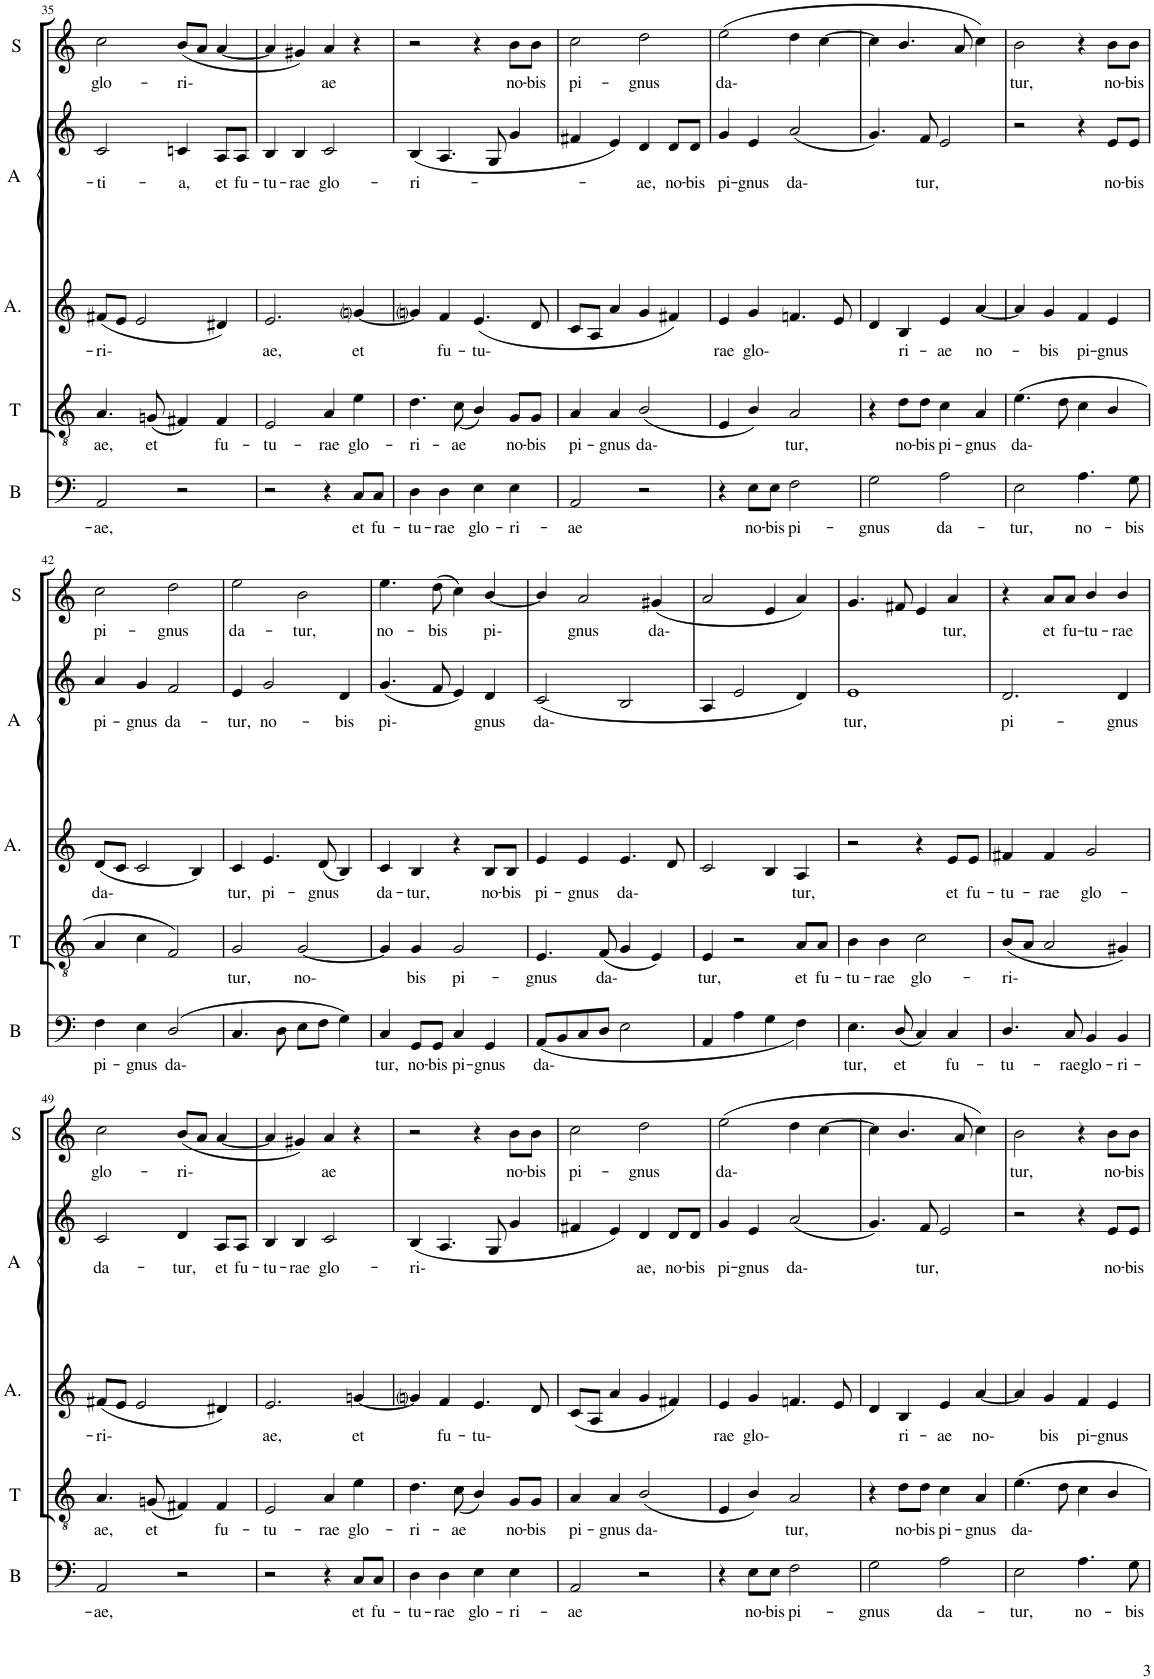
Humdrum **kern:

**kern	**text	**kern	**text	**kern	**text	**kern	**kern	**text	**kern	**text
*part5	*part5	*part4	*part4	*part3	*part3	*part2	*part2	*part2	*part1	*part1
*staff6	*staff6	*staff5	*staff5	*staff4	*staff4	*staff3	*staff2	*staff2	*staff1	*staff1
*I"Bass	*	*I"Tenor	*	*I"Alto	*	*I"Alto 1	*	*	*I"Soprano	*
*I'B	*	*I'T	*	*I'A.	*	*I'A	*	*	*I'S	*
!!LO:PB:g=z
*clefF4	*	*clefGv2	*	*clefG2	*	*clefG2	*clefG2	*	*clefG2	*
*k[]	*	*k[]	*	*k[]	*	*k[]	*k[]	*	*k[]	*
*M2/2	*	*M2/2	*	*M2/2	*	*M2/2	*M2/2	*	*M2/2	*
*met(c|)	*	*met(c|)	*	*met(c|)	*	*met(c|)	*met(c|)	*	*met(c|)	*
=35	=35	=35	=35	=35	=35	=35	=35	=35	=35	=35
!	!LO:LY:b	!	!LO:LY:b	!	!LO:LY:b	!	!	!LO:LY:b	!	!LO:LY:b
2AA/	-ae,	4.A/	ae,	(<8f#X/L	-ri-	1r	2c/	-ti-	2cc\	glo-
.	.	.	.	8e/J	.	.	.	.	.	.
.	.	.	.	2e/	.	.	.	.	.	.
!	!	!	!LO:LY:b	!	!	!	!	!	!	!
.	.	(<8Gn/	et	.	.	.	.	.	.	.
!	!	!	!	!	!	!	!	!LO:LY:b	!	!LO:LY:b
2r	.	4F#X/)	.	.	.	.	4cn/	-a,	(<8b/L	-ri-
.	.	.	.	.	.	.	.	.	8a/J	.
!	!	!	!LO:LY:b	!	!	!	!	!LO:LY:b	!	!
.	.	4F#/	fu-	4d#X/)	.	.	8A/L	et	[4a/	.
!	!	!	!	!	!	!	!	!LO:LY:b	!	!
.	.	.	.	.	.	.	8A/J	fu-	.	.
=36	=36	=36	=36	=36	=36	=36	=36	=36	=36	=36
!	!	!	!LO:LY:b	!	!LO:LY:b	!	!	!LO:LY:b	!	!
2r	.	2E/	-tu-	2.e/	-ae,	1r	4B/	tu-	4a/]	.
!	!	!	!	!	!	!	!	!LO:LY:b	!	!
.	.	.	.	.	.	.	4B/	-rae	4g#X/)	.
!	!	!	!LO:LY:b	!	!	!	!	!LO:LY:b	!	!LO:LY:b
4r	.	4A/	-rae	.	.	.	2c/	glo-	4a/	ae
!	!LO:LY:b	!	!LO:LY:b	!	!LO:LY:b	!	!	!	!	!
8C/L	et	4e\	glo-	[4gni/	et	.	.	.	4r	.
!	!LO:LY:b	!	!	!	!	!	!	!	!	!
8C/J	fu-	.	.	.	.	.	.	.	.	.
=37	=37	=37	=37	=37	=37	=37	=37	=37	=37	=37
!	!LO:LY:b	!	!LO:LY:b	!	!	!	!	!LO:LY:b	!	!
4D\	-tu-	4.d\	-ri-	4gni/]	.	1r	(<4B/	ri-	2r	.
!	!LO:LY:b	!	!	!	!LO:LY:b	!	!	!	!	!
4D\	-rae	.	.	4f/	-fu-	.	4.A/	.	.	.
!	!	!	!LO:LY:b	!	!	!	!	!	!	!
.	.	(<8c\	-ae	.	.	.	.	.	.	.
!	!LO:LY:b	!	!	!	!LO:LY:b	!	!	!	!	!
4E\	glo-	4B/)	.	(<4.e/	-tu-	.	.	.	4r	.
.	.	.	.	.	.	.	8G/	.	.	.
!	!LO:LY:b	!	!LO:LY:b	!	!	!	!	!	!	!LO:LY:b
4E\	-ri-	8G/L	no-	.	.	.	4g/	.	8b\L	no-
!	!	!	!LO:LY:b	!	!	!	!	!	!	!LO:LY:b
.	.	8G/J	-bis	8d/	.	.	.	.	8b\J	-bis
=38	=38	=38	=38	=38	=38	=38	=38	=38	=38	=38
!	!LO:LY:b	!	!LO:LY:b	!	!	!	!	!	!	!LO:LY:b
2AA/	-ae	4A/	pi-	8c/L	.	1r	4f#X/	.	2cc\	pi-
.	.	.	.	8A/J	.	.	.	.	.	.
!	!	!	!LO:LY:b	!	!	!	!	!	!	!
.	.	4A/	-gnus	4a/	.	.	4e/)	.	.	.
!	!	!	!LO:LY:b	!	!	!	!	!LO:LY:b	!	!LO:LY:b
2r	.	(<2B/	da-	4g/	.	.	4d/	ae,	2dd\	-gnus
!	!	!	!	!	!	!	!	!LO:LY:b	!	!
.	.	.	.	4f#X/)	.	.	8d/L	no-	.	.
!	!	!	!	!	!	!	!	!LO:LY:b	!	!
.	.	.	.	.	.	.	8d/J	-bis	.	.
=39	=39	=39	=39	=39	=39	=39	=39	=39	=39	=39
!	!	!	!	!	!LO:LY:b	!	!	!LO:LY:b	!	!LO:LY:b
4r	.	4E/	.	4e/	rae	1r	4g/	pi-	(>2ee\	da-
!	!LO:LY:b	!	!	!	!LO:LY:b	!	!	!LO:LY:b	!	!
8E\L	no-	4B/)	.	4g/	glo-	.	4e/	-gnus	.	.
!	!LO:LY:b	!	!	!	!	!	!	!	!	!
8E\J	-bis	.	.	.	.	.	.	.	.	.
!	!LO:LY:b	!	!LO:LY:b	!	!	!	!	!LO:LY:b	!	!
2F\	pi-	2A/	tur,	4.fn/	.	.	(<2a/	da-	4dd\	.
.	.	.	.	.	.	.	.	.	[4cc\	.
.	.	.	.	8e/	.	.	.	.	.	.
=40	=40	=40	=40	=40	=40	=40	=40	=40	=40	=40
!	!LO:LY:b	!	!	!	!	!	!	!	!	!
2G\	-gnus	4r	.	4d/	.	1r	4.g/)	.	4cc\]	.
!	!	!	!LO:LY:b	!	!LO:LY:b	!	!	!	!	!
.	.	8d\L	no-	4B/	ri-	.	.	.	4.b/	.
!	!	!	!LO:LY:b	!	!	!	!	!LO:LY:b	!	!
.	.	8d\J	-bis	.	.	.	8f/	tur,	.	.
!	!LO:LY:b	!	!LO:LY:b	!	!LO:LY:b	!	!	!	!	!
2A\	da-	4c\	pi-	4e/	-ae	.	2e/	.	.	.
.	.	.	.	.	.	.	.	.	8a/	.
!	!	!	!LO:LY:b	!	!LO:LY:b	!	!	!	!	!
.	.	4A/	-gnus	[4a/	no-	.	.	.	4cc\)	.
=41	=41	=41	=41	=41	=41	=41	=41	=41	=41	=41
!	!LO:LY:b	!	!LO:LY:b	!	!	!	!	!	!	!LO:LY:b
2E\	-tur,	(>4.e\	da-	4a/]	.	1r	2r	.	2b\	tur,
!	!	!	!	!	!LO:LY:b	!	!	!	!	!
.	.	.	.	4g/	bis	.	.	.	.	.
.	.	8d\	.	.	.	.	.	.	.	.
!	!LO:LY:b	!	!	!	!LO:LY:b	!	!	!	!	!
4.A\	no-	4c\	.	4f/	pi-	.	4r	.	4r	.
!	!	!	!	!	!LO:LY:b	!	!	!LO:LY:b	!	!LO:LY:b
.	.	4B/	.	4e/	-gnus	.	8e/L	-no-	8b\L	no-
!	!LO:LY:b	!	!	!	!	!	!	!LO:LY:b	!	!LO:LY:b
8G\	-bis	.	.	.	.	.	8e/J	-bis	8b\J	-bis
!!LO:LB:g=z
=42	=42	=42	=42	=42	=42	=42	=42	=42	=42	=42
!	!LO:LY:b	!	!	!	!LO:LY:b	!	!	!LO:LY:b	!	!LO:LY:b
4F\	pi-	4A/	.	(<8d/L	-da-	1r	4a/	pi-	2cc\	pi-
.	.	.	.	8c/J	.	.	.	.	.	.
!	!LO:LY:b	!	!	!	!	!	!	!LO:LY:b	!	!
4E\	-gnus	4c\	.	2c/	.	.	4g/	-gnus	.	.
!	!LO:LY:b	!	!	!	!	!	!	!LO:LY:b	!	!LO:LY:b
(>2D/	da-	2F/)	.	.	.	.	2f/	da-	2dd\	-gnus
.	.	.	.	4B/)	.	.	.	.	.	.
=43	=43	=43	=43	=43	=43	=43	=43	=43	=43	=43
!	!	!	!LO:LY:b	!	!LO:LY:b	!	!	!LO:LY:b	!	!LO:LY:b
4.C/	.	2G/	tur,	4c/	tur,	1r	4e/	tur,	2ee\	da-
!	!	!	!	!	!LO:LY:b	!	!	!LO:LY:b	!	!
.	.	.	.	4.e/	pi-	.	2g/	no-	.	.
8D\	.	.	.	.	.	.	.	.	.	.
!	!	!	!LO:LY:b	!	!	!	!	!	!	!LO:LY:b
8E\L	.	[2G/	no-	.	.	.	.	.	2b\	-tur,
!	!	!	!	!	!LO:LY:b	!	!	!	!	!
8F\J	.	.	.	(<8d/	-gnus	.	.	.	.	.
!	!	!	!	!	!	!	!	!LO:LY:b	!	!
4G\)	.	.	.	4B/)	.	.	4d/	-bis	.	.
=44	=44	=44	=44	=44	=44	=44	=44	=44	=44	=44
!	!LO:LY:b	!	!	!	!LO:LY:b	!	!	!LO:LY:b	!	!LO:LY:b
4C/	tur,	4G/]	.	4c/	da-	1r	(<4.g/	pi-	4.ee\	no-
!	!LO:LY:b	!	!LO:LY:b	!	!LO:LY:b	!	!	!	!	!
8GG/L	no-	4G/	bis	4B/	-tur,	.	.	.	.	.
!	!LO:LY:b	!	!	!	!	!	!	!	!	!LO:LY:b
8GG/J	-bis	.	.	.	.	.	8f/	.	(>8dd\	-bis
!	!LO:LY:b	!	!LO:LY:b	!	!	!	!	!	!	!
4C/	pi-	2G/	pi-	4r	.	.	4e/)	.	4cc\)	.
!	!LO:LY:b	!	!	!	!LO:LY:b	!	!	!LO:LY:b	!	!LO:LY:b
4GG/	-gnus	.	.	8B/L	no-	.	4d/	gnus	[4b/	pi-
!	!	!	!	!	!LO:LY:b	!	!	!	!	!
.	.	.	.	8B/J	-bis	.	.	.	.	.
=45	=45	=45	=45	=45	=45	=45	=45	=45	=45	=45
!	!LO:LY:b	!	!LO:LY:b	!	!LO:LY:b	!	!	!LO:LY:b	!	!
(<8AA/L	da-	4.E/	-gnus	4e/	pi-	1r	(<2c/	da-	4b/]	.
8BB/	.	.	.	.	.	.	.	.	.	.
!	!	!	!	!	!LO:LY:b	!	!	!	!	!LO:LY:b
8C/	.	.	.	4e/	-gnus	.	.	.	2a/	gnus
!	!	!	!LO:LY:b	!	!	!	!	!	!	!
8D/J	.	(<8F/	da-	.	.	.	.	.	.	.
!	!	!	!	!	!LO:LY:b	!	!	!	!	!
2E\	.	4G/	.	4.e/	da-	.	2B/	.	.	.
!	!	!	!	!	!	!	!	!	!	!LO:LY:b
.	.	4E/)	.	.	.	.	.	.	(<4g#X/	da-
.	.	.	.	8d/	.	.	.	.	.	.
=46	=46	=46	=46	=46	=46	=46	=46	=46	=46	=46
!	!	!	!LO:LY:b	!	!	!	!	!	!	!
4AA/	.	4E/	tur,	2c/	.	1r	4A/	.	2a/	.
4A\	.	2r	.	.	.	.	2e/	.	.	.
4G\	.	.	.	4B/	.	.	.	.	4e/	.
!	!	!	!LO:LY:b	!	!LO:LY:b	!	!	!	!	!
4F\)	.	8A/L	et	4A/	tur,	.	4d/)	.	4a/)	.
!	!	!	!LO:LY:b	!	!	!	!	!	!	!
.	.	8A/J	fu-	.	.	.	.	.	.	.
=47	=47	=47	=47	=47	=47	=47	=47	=47	=47	=47
!	!LO:LY:b	!	!LO:LY:b	!	!	!	!	!LO:LY:b	!	!
4.E\	tur,	4B\	-tu-	2r	.	1r	1e	tur,	4.g/	.
!	!	!	!LO:LY:b	!	!	!	!	!	!	!
.	.	4B\	-rae	.	.	.	.	.	.	.
!	!LO:LY:b	!	!	!	!	!	!	!	!	!
(<8D/	et	.	.	.	.	.	.	.	8f#X/	.
!	!	!	!LO:LY:b	!	!	!	!	!	!	!
4C/)	.	2c\	glo-	4r	.	.	.	.	4e/	.
!	!LO:LY:b	!	!	!	!LO:LY:b	!	!	!	!	!LO:LY:b
4C/	fu-	.	.	8e/L	et	.	.	.	4a/	tur,
!	!	!	!	!	!LO:LY:b	!	!	!	!	!
.	.	.	.	8e/J	fu-	.	.	.	.	.
=48	=48	=48	=48	=48	=48	=48	=48	=48	=48	=48
!	!LO:LY:b	!	!LO:LY:b	!	!LO:LY:b	!	!	!LO:LY:b	!	!
4.D/	-tu-	(<8B/L	-ri-	4f#X/	tu-	1r	2.d/	-pi-	4r	.
.	.	8A/J	.	.	.	.	.	.	.	.
!	!	!	!	!	!LO:LY:b	!	!	!	!	!LO:LY:b
.	.	2A/	.	4f#/	-rae	.	.	.	8a/L	et
!	!LO:LY:b	!	!	!	!	!	!	!	!	!LO:LY:b
8C/	-rae	.	.	.	.	.	.	.	8a/J	fu-
!	!LO:LY:b	!	!	!	!LO:LY:b	!	!	!	!	!LO:LY:b
4BB/	glo-	.	.	2g/	glo-	.	.	.	4b/	-tu-
!	!LO:LY:b	!	!	!	!	!	!	!LO:LY:b	!	!LO:LY:b
4BB/	-ri-	4G#X/)	.	.	.	.	4d/	-gnus	4b/	-rae
!!LO:LB:g=z
=49	=49	=49	=49	=49	=49	=49	=49	=49	=49	=49
!	!LO:LY:b	!	!LO:LY:b	!	!LO:LY:b	!	!	!LO:LY:b	!	!LO:LY:b
2AA/	-ae,	4.A/	ae,	(<8f#X/L	-ri-	1r	2c/	-da-	2cc\	glo-
.	.	.	.	8e/J	.	.	.	.	.	.
.	.	.	.	2e/	.	.	.	.	.	.
!	!	!	!LO:LY:b	!	!	!	!	!	!	!
.	.	(<8Gn/	et	.	.	.	.	.	.	.
!	!	!	!	!	!	!	!	!LO:LY:b	!	!LO:LY:b
2r	.	4F#X/)	.	.	.	.	4d/	-tur,	(<8b/L	-ri-
.	.	.	.	.	.	.	.	.	8a/J	.
!	!	!	!LO:LY:b	!	!	!	!	!LO:LY:b	!	!
.	.	4F#/	fu-	4d#X/)	.	.	8A/L	et	[4a/	.
!	!	!	!	!	!	!	!	!LO:LY:b	!	!
.	.	.	.	.	.	.	8A/J	fu-	.	.
=50	=50	=50	=50	=50	=50	=50	=50	=50	=50	=50
!	!	!	!LO:LY:b	!	!LO:LY:b	!	!	!LO:LY:b	!	!
2r	.	2E/	-tu-	2.e/	-ae,	1r	4B/	tu-	4a/]	.
!	!	!	!	!	!	!	!	!LO:LY:b	!	!
.	.	.	.	.	.	.	4B/	-rae	4g#X/)	.
!	!	!	!LO:LY:b	!	!	!	!	!LO:LY:b	!	!LO:LY:b
4r	.	4A/	-rae	.	.	.	2c/	glo-	4a/	ae
!	!LO:LY:b	!	!LO:LY:b	!	!LO:LY:b	!	!	!	!	!
8C/L	et	4e\	glo-	[4gn/	et	.	.	.	4r	.
!	!LO:LY:b	!	!	!	!	!	!	!	!	!
8C/J	fu-	.	.	.	.	.	.	.	.	.
=51	=51	=51	=51	=51	=51	=51	=51	=51	=51	=51
!	!LO:LY:b	!	!LO:LY:b	!	!	!	!	!LO:LY:b	!	!
4D\	-tu-	4.d\	-ri-	4gni/]	.	1r	(<4B/	ri-	2r	.
!	!LO:LY:b	!	!	!	!LO:LY:b	!	!	!	!	!
4D\	-rae	.	.	4f/	fu-	.	4.A/	.	.	.
!	!	!	!LO:LY:b	!	!	!	!	!	!	!
.	.	(<8c\	-ae	.	.	.	.	.	.	.
!	!LO:LY:b	!	!	!	!LO:LY:b	!	!	!	!	!
4E\	glo-	4B/)	.	4.e/	-tu-	.	.	.	4r	.
.	.	.	.	.	.	.	8G/	.	.	.
!	!LO:LY:b	!	!LO:LY:b	!	!	!	!	!	!	!LO:LY:b
4E\	-ri-	8G/L	no-	.	.	.	4g/	.	8b\L	no-
!	!	!	!LO:LY:b	!	!	!	!	!	!	!LO:LY:b
.	.	8G/J	-bis	8d/	.	.	.	.	8b\J	-bis
=52	=52	=52	=52	=52	=52	=52	=52	=52	=52	=52
!	!LO:LY:b	!	!LO:LY:b	!	!	!	!	!	!	!LO:LY:b
2AA/	-ae	4A/	pi-	(<8c/L	.	1r	4f#X/	.	2cc\	pi-
.	.	.	.	8A/J	.	.	.	.	.	.
!	!	!	!LO:LY:b	!	!	!	!	!	!	!
.	.	4A/	-gnus	4a/	.	.	4e/)	.	.	.
!	!	!	!LO:LY:b	!	!	!	!	!LO:LY:b	!	!LO:LY:b
2r	.	(<2B/	da-	4g/	.	.	4d/	ae,	2dd\	-gnus
!	!	!	!	!	!	!	!	!LO:LY:b	!	!
.	.	.	.	4f#X/)	.	.	8d/L	no-	.	.
!	!	!	!	!	!	!	!	!LO:LY:b	!	!
.	.	.	.	.	.	.	8d/J	-bis	.	.
=53	=53	=53	=53	=53	=53	=53	=53	=53	=53	=53
!	!	!	!	!	!LO:LY:b	!	!	!LO:LY:b	!	!LO:LY:b
4r	.	4E/	.	4e/	rae	1r	4g/	pi-	(>2ee\	da-
!	!LO:LY:b	!	!	!	!LO:LY:b	!	!	!LO:LY:b	!	!
8E\L	no-	4B/)	.	4g/	glo-	.	4e/	-gnus	.	.
!	!LO:LY:b	!	!	!	!	!	!	!	!	!
8E\J	-bis	.	.	.	.	.	.	.	.	.
!	!LO:LY:b	!	!LO:LY:b	!	!	!	!	!LO:LY:b	!	!
2F\	pi-	2A/	tur,	4.fn/	.	.	(<2a/	da-	4dd\	.
.	.	.	.	.	.	.	.	.	[4cc\	.
.	.	.	.	8e/	.	.	.	.	.	.
=54	=54	=54	=54	=54	=54	=54	=54	=54	=54	=54
!	!LO:LY:b	!	!	!	!	!	!	!	!	!
2G\	-gnus	4r	.	4d/	.	1r	4.g/)	.	4cc\]	.
!	!	!	!LO:LY:b	!	!LO:LY:b	!	!	!	!	!
.	.	8d\L	no-	4B/	ri-	.	.	.	4.b/	.
!	!	!	!LO:LY:b	!	!	!	!	!LO:LY:b	!	!
.	.	8d\J	-bis	.	.	.	8f/	tur,	.	.
!	!LO:LY:b	!	!LO:LY:b	!	!LO:LY:b	!	!	!	!	!
2A\	da-	4c\	pi-	4e/	-ae	.	2e/	.	.	.
.	.	.	.	.	.	.	.	.	8a/	.
!	!	!	!LO:LY:b	!	!LO:LY:b	!	!	!	!	!
.	.	4A/	-gnus	[4a/	no-	.	.	.	4cc\)	.
=55	=55	=55	=55	=55	=55	=55	=55	=55	=55	=55
!	!LO:LY:b	!	!LO:LY:b	!	!	!	!	!	!	!LO:LY:b
2E\	-tur,	4.e\	da-	4a/]	.	1r	2r	.	2b\	tur,
!	!	!	!	!	!LO:LY:b	!	!	!	!	!
.	.	.	.	4g/	bis	.	.	.	.	.
.	.	8d\	.	.	.	.	.	.	.	.
!	!LO:LY:b	!	!	!	!LO:LY:b	!	!	!	!	!
4.A\	no-	4c\	.	4f/	pi-	.	4r	.	4r	.
!	!	!	!	!	!LO:LY:b	!	!	!LO:LY:b	!	!LO:LY:b
.	.	4B/	.	4e/	-gnus	.	8e/L	no-	8b\L	no-
!	!LO:LY:b	!	!	!	!	!	!	!LO:LY:b	!	!LO:LY:b
8G\	-bis	.	.	.	.	.	8e/J	-bis	8b\J	-bis
=	=	=	=	=	=	=	=	=	=	=
*-	*-	*-	*-	*-	*-	*-	*-	*-	*-	*-
